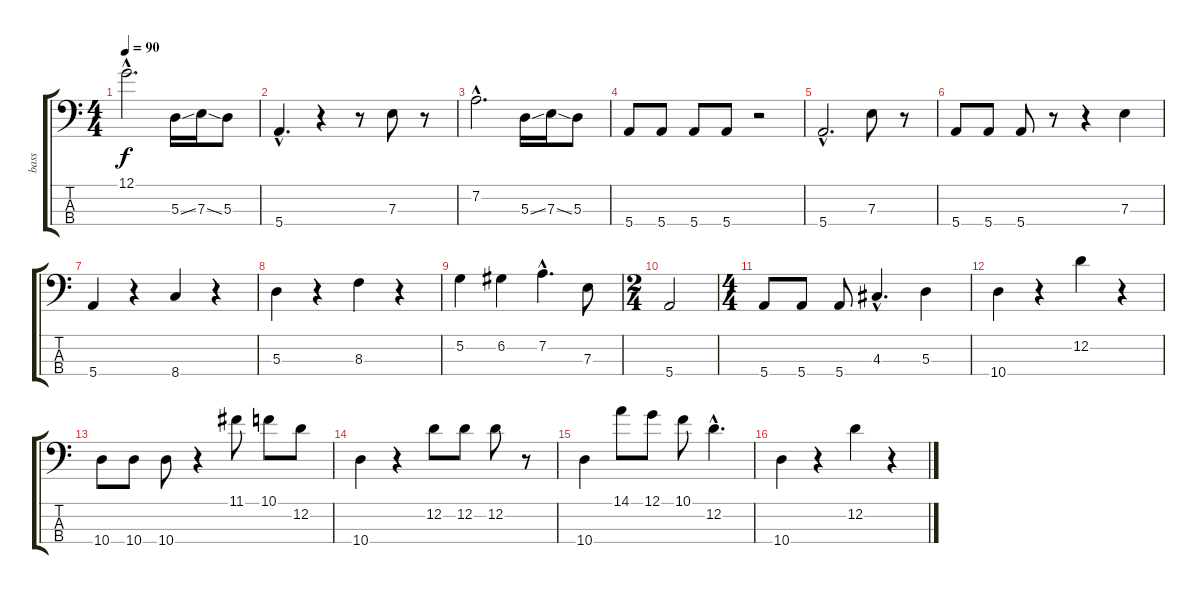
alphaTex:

\track ("bass" "bass") {instrument fretlessbass}
\staff {score tabs}
\tuning (G2 D2 A1 E1) {hide}
\ts (4 4)
\tempo 90
\clef f4
\ks c
12.1{hac}.2{d dy f} 5.3{ss}.16 7.3{ss}.16 5.3.8 |
5.4{hac}.4{d} r.4 r.8 7.3.8 r.8 |
7.2{hac}.2{d} 5.3{ss}.16 7.3{ss}.16 5.3.8 |
5.4.8 5.4.8 5.4.8 5.4.8 r.2 |
5.4{hac}.2{d} 7.3.8 r.8 |
5.4.8 5.4.8 5.4.8 r.8 r.4 7.3.4 |
5.4.4 r.4 8.4.4 r.4 |
5.3.4 r.4 8.3.4 r.4 |
5.2.4 6.2.4 7.2{hac}.4{d} 7.3.8 |
\ts (2 4)
5.4.2 |
\ts (4 4)
5.4.8 5.4.8 5.4.8 4.3{hac}.4{d} 5.3.4 |
10.4.4 r.4 12.2.4 r.4 |
10.4.8 10.4.8 10.4.8 r.4 11.1.8 10.1.8 12.2.8 |
10.4.4 r.4 12.2.8 12.2.8 12.2.8 r.8 |
10.4.4 14.1.8 12.1.8 10.1.8 12.2{hac}.4{d} |
10.4.4 r.4 12.2.4 r.4
